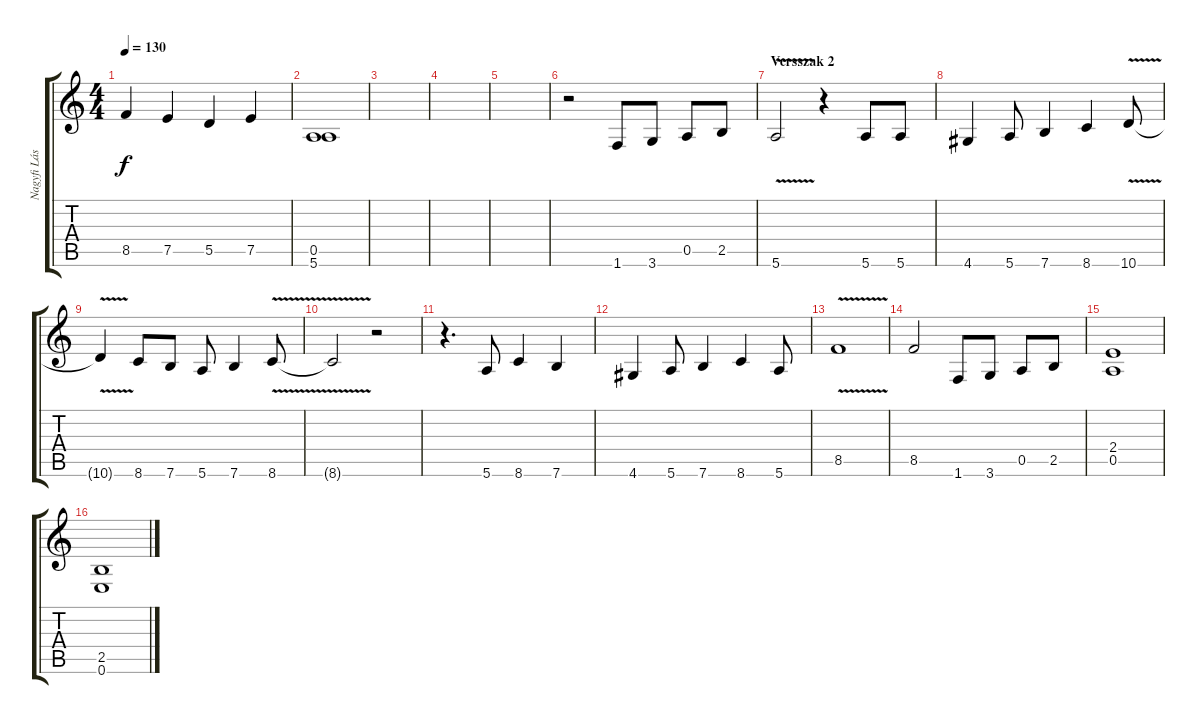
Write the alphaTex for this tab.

\track ("Nagyfi László" "Nagyfi Lás") {instrument distortionguitar}
\staff {score tabs}
\tuning (E4 B3 G3 D3 A2 E2) {hide}
\ts (4 4)
\tempo 130
\clef g2
\ks c
8.5.4{dy f} 7.5.4 5.5.4 7.5.4 |
(0.5 5.6).1 |
|
|
|
r.2 1.6.8 3.6.8 0.5.8 2.5.8 |
\section ("" "Versszak 2")
5.6{v}.2 r.4 5.6.8 5.6.8 |
4.6.4 5.6.8 7.6.4 8.6.4 10.6{v}.8 |
10.6{t}.4 8.6.8 7.6.8 5.6.8 7.6.4 8.6{v}.8 |
8.6{t}.2 r.2 |
r.4{d} 5.6.8 8.6.4 7.6.4 |
4.6.4 5.6.8 7.6.4 8.6.4 5.6.8 |
8.5{v}.1 |
8.5.2 1.6.8 3.6.8 0.5.8 2.5.8 |
(2.4 0.5).1 |
(2.5 0.6).1
